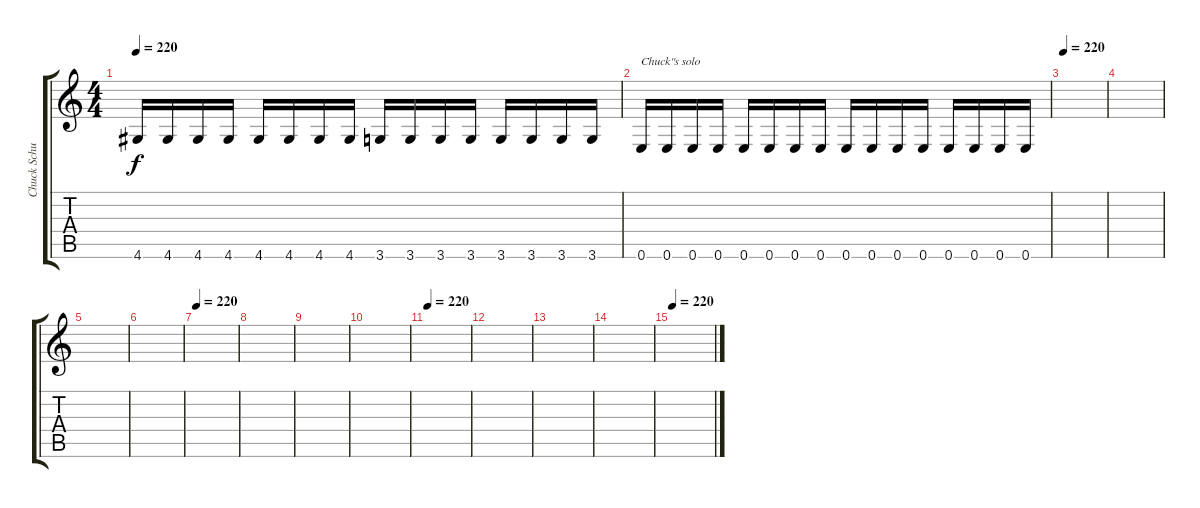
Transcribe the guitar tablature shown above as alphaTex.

\track ("Chuck Schuldiner" "Chuck Schu") {instrument distortionguitar}
\staff {score tabs}
\tuning (E4 B3 G3 D3 A2 E2) {hide}
\ts (4 4)
\tempo 220
\clef g2
\ks c
4.6.16{dy f} 4.6.16 4.6.16 4.6.16 4.6.16 4.6.16 4.6.16 4.6.16 3.6.16 3.6.16 3.6.16 3.6.16 3.6.16 3.6.16 3.6.16 3.6.16 |
0.6.16{txt "Chuck\"s solo"} 0.6.16 0.6.16 0.6.16 0.6.16 0.6.16 0.6.16 0.6.16 0.6.16 0.6.16 0.6.16 0.6.16 0.6.16 0.6.16 0.6.16 0.6.16 |
\tempo 220
|
|
|
|
\tempo 220
|
|
|
|
\tempo 220
|
|
|
|
\tempo 220
